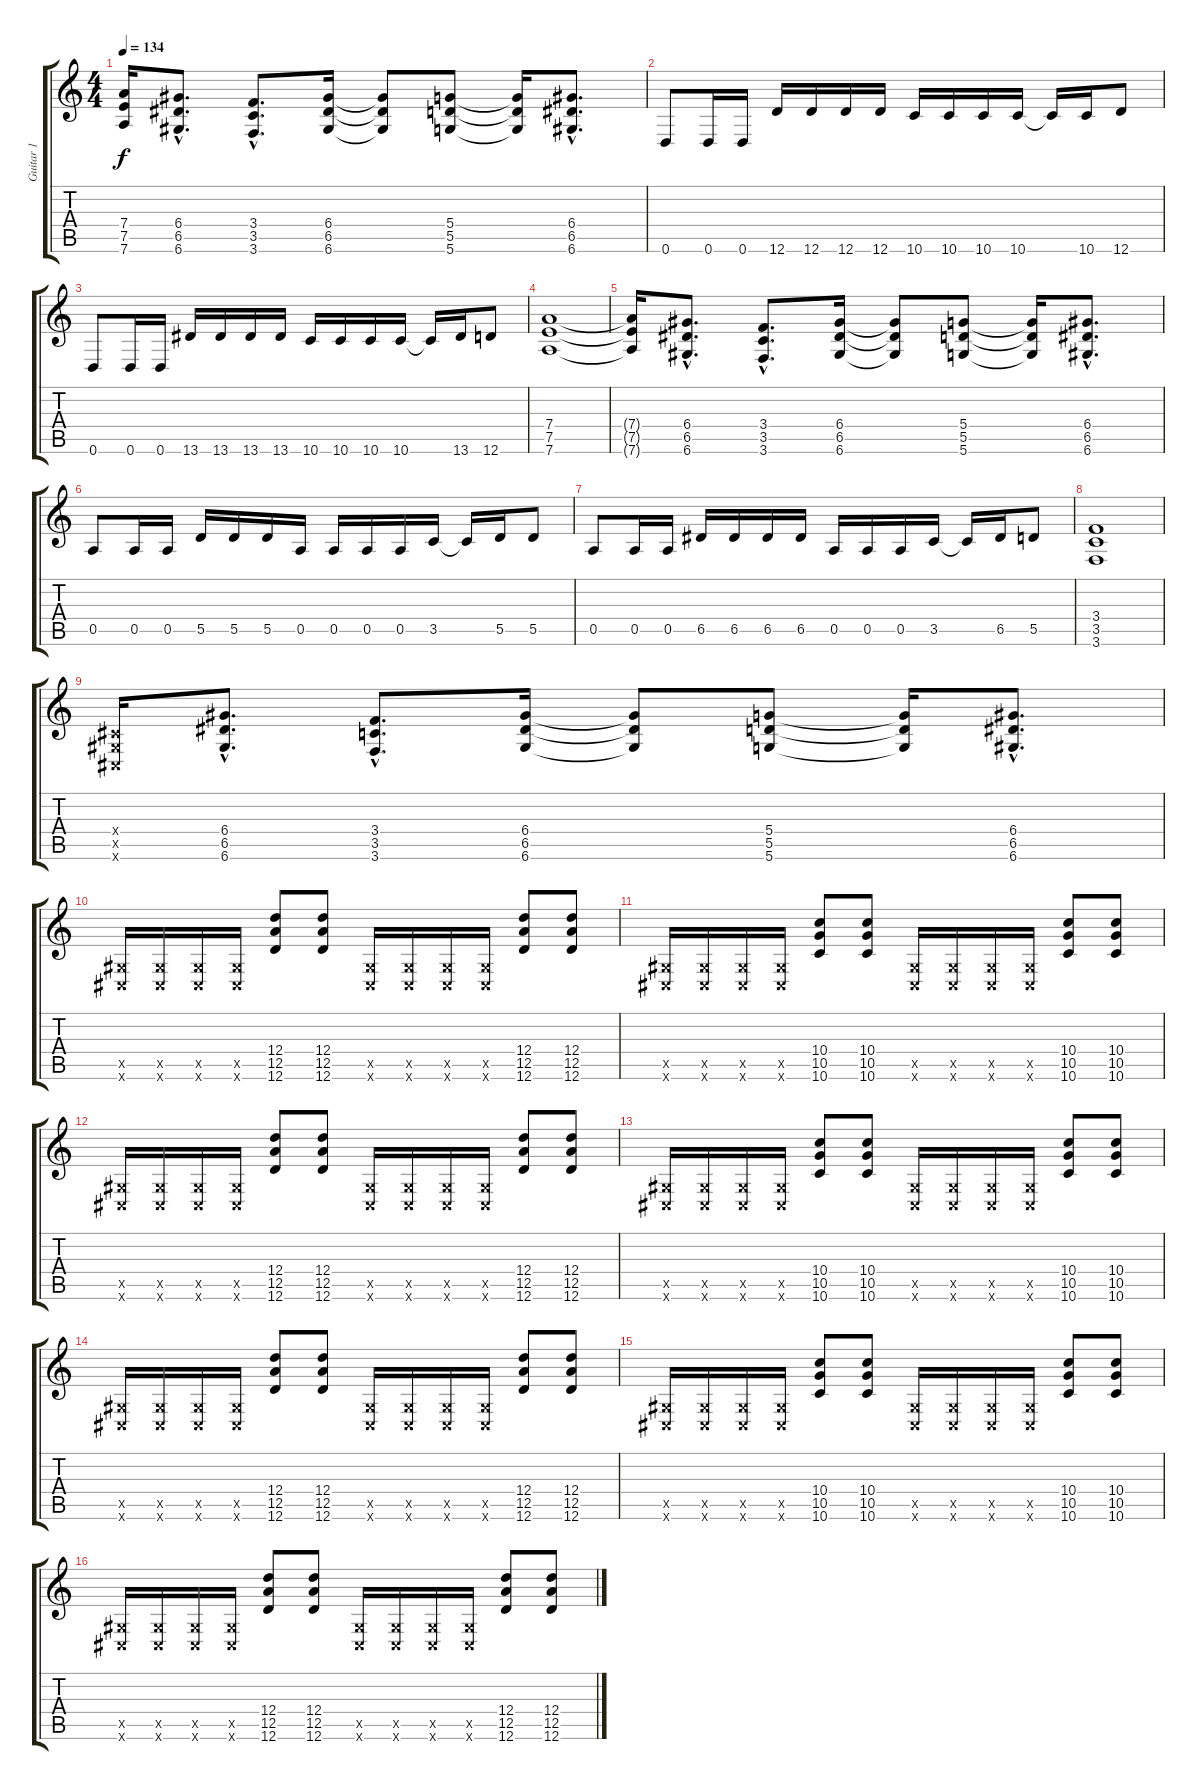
\track ("Guitar 1" "Guitar 1") {instrument distortionguitar}
\staff {score tabs}
\tuning (E4 B3 G3 D3 A2 D2) {hide}
\ts (4 4)
\tempo 134
\clef g2
\ks c
(7.4{t} 7.5{t} 7.6{t}).16{dy f} (6.4{hac} 6.5{hac} 6.6{hac}).8{d} (3.4{hac} 3.5{hac} 3.6{hac}).8{d} (6.4 6.5 6.6).16 (6.4{t} 6.5{t} 6.6{t}).8 (5.4 5.5 5.6).8 (5.4{t} 5.5{t} 5.6{t}).16 (6.4{hac} 6.5{hac} 6.6{hac}).8{d} |
0.6.8 0.6.16 0.6.16 12.6.16 12.6.16 12.6.16 12.6.16 10.6.16 10.6.16 10.6.16 10.6.16 10.6{t}.16 10.6.16 12.6.8 |
0.6.8 0.6.16 0.6.16 13.6.16 13.6.16 13.6.16 13.6.16 10.6.16 10.6.16 10.6.16 10.6.16 10.6{t}.16 13.6.16 12.6.8 |
(7.4 7.5 7.6).1 |
(7.4{t} 7.5{t} 7.6{t}).16 (6.4{hac} 6.5{hac} 6.6{hac}).8{d} (3.4{hac} 3.5{hac} 3.6{hac}).8{d} (6.4 6.5 6.6).16 (6.4{t} 6.5{t} 6.6{t}).8 (5.4 5.5 5.6).8 (5.4{t} 5.5{t} 5.6{t}).16 (6.4{hac} 6.5{hac} 6.6{hac}).8{d} |
0.5.8 0.5.16 0.5.16 5.5.16 5.5.16 5.5.16 0.5.16 0.5.16 0.5.16 0.5.16 3.5.16 3.5{t}.16 5.5.16 5.5.8 |
0.5.8 0.5.16 0.5.16 6.5.16 6.5.16 6.5.16 6.5.16 0.5.16 0.5.16 0.5.16 3.5.16 3.5{t}.16 6.5.16 5.5.8 |
(3.4 3.5 3.6).1 |
(-1.4{x} -1.5{x} -1.6{x}).16 (6.4{hac} 6.5{hac} 6.6{hac}).8{d} (3.4{hac} 3.5{hac} 3.6{hac}).8{d} (6.4 6.5 6.6).16 (6.4{t} 6.5{t} 6.6{t}).8 (5.4 5.5 5.6).8 (5.4{t} 5.5{t} 5.6{t}).16 (6.4{hac} 6.5{hac} 6.6{hac}).8{d} |
(-1.5{x} -1.6{x}).16 (-1.5{x} -1.6{x}).16 (-1.5{x} -1.6{x}).16 (-1.5{x} -1.6{x}).16 (12.4 12.5 12.6).8 (12.4 12.5 12.6).8 (-1.5{x} -1.6{x}).16 (-1.5{x} -1.6{x}).16 (-1.5{x} -1.6{x}).16 (-1.5{x} -1.6{x}).16 (12.4 12.5 12.6).8 (12.4 12.5 12.6).8 |
(-1.5{x} -1.6{x}).16 (-1.5{x} -1.6{x}).16 (-1.5{x} -1.6{x}).16 (-1.5{x} -1.6{x}).16 (10.4 10.5 10.6).8 (10.4 10.5 10.6).8 (-1.5{x} -1.6{x}).16 (-1.5{x} -1.6{x}).16 (-1.5{x} -1.6{x}).16 (-1.5{x} -1.6{x}).16 (10.4 10.5 10.6).8 (10.4 10.5 10.6).8 |
(-1.5{x} -1.6{x}).16 (-1.5{x} -1.6{x}).16 (-1.5{x} -1.6{x}).16 (-1.5{x} -1.6{x}).16 (12.4 12.5 12.6).8 (12.4 12.5 12.6).8 (-1.5{x} -1.6{x}).16 (-1.5{x} -1.6{x}).16 (-1.5{x} -1.6{x}).16 (-1.5{x} -1.6{x}).16 (12.4 12.5 12.6).8 (12.4 12.5 12.6).8 |
(-1.5{x} -1.6{x}).16 (-1.5{x} -1.6{x}).16 (-1.5{x} -1.6{x}).16 (-1.5{x} -1.6{x}).16 (10.4 10.5 10.6).8 (10.4 10.5 10.6).8 (-1.5{x} -1.6{x}).16 (-1.5{x} -1.6{x}).16 (-1.5{x} -1.6{x}).16 (-1.5{x} -1.6{x}).16 (10.4 10.5 10.6).8 (10.4 10.5 10.6).8 |
(-1.5{x} -1.6{x}).16 (-1.5{x} -1.6{x}).16 (-1.5{x} -1.6{x}).16 (-1.5{x} -1.6{x}).16 (12.4 12.5 12.6).8 (12.4 12.5 12.6).8 (-1.5{x} -1.6{x}).16 (-1.5{x} -1.6{x}).16 (-1.5{x} -1.6{x}).16 (-1.5{x} -1.6{x}).16 (12.4 12.5 12.6).8 (12.4 12.5 12.6).8 |
(-1.5{x} -1.6{x}).16 (-1.5{x} -1.6{x}).16 (-1.5{x} -1.6{x}).16 (-1.5{x} -1.6{x}).16 (10.4 10.5 10.6).8 (10.4 10.5 10.6).8 (-1.5{x} -1.6{x}).16 (-1.5{x} -1.6{x}).16 (-1.5{x} -1.6{x}).16 (-1.5{x} -1.6{x}).16 (10.4 10.5 10.6).8 (10.4 10.5 10.6).8 |
(-1.5{x} -1.6{x}).16 (-1.5{x} -1.6{x}).16 (-1.5{x} -1.6{x}).16 (-1.5{x} -1.6{x}).16 (12.4 12.5 12.6).8 (12.4 12.5 12.6).8 (-1.5{x} -1.6{x}).16 (-1.5{x} -1.6{x}).16 (-1.5{x} -1.6{x}).16 (-1.5{x} -1.6{x}).16 (12.4 12.5 12.6).8 (12.4 12.5 12.6).8
